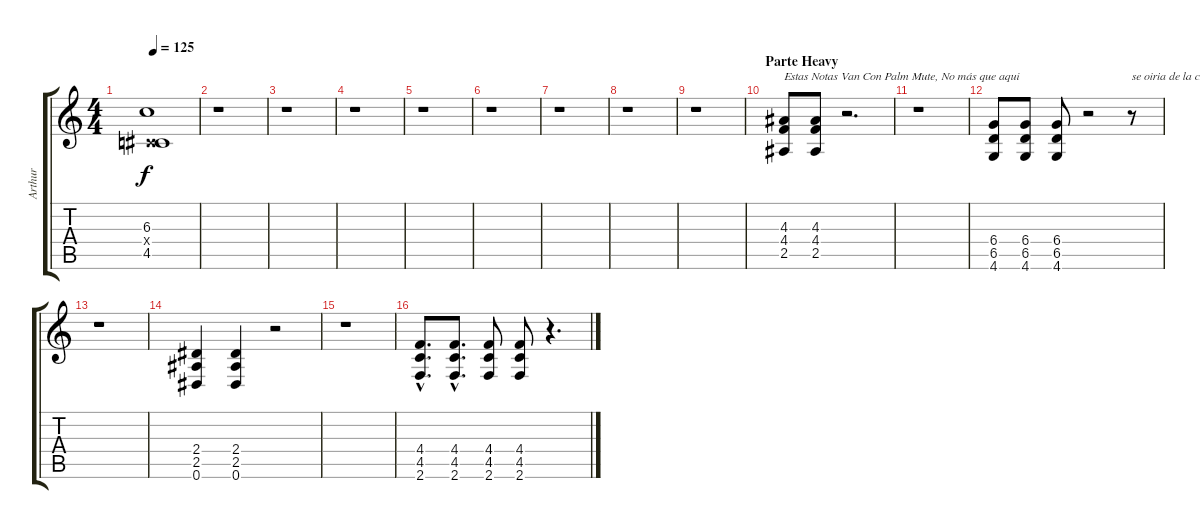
\track ("Arthur" "Arthur") {instrument distortionguitar}
\staff {score tabs}
\tuning (Eb4 Bb3 Gb3 Db3 Ab2 Eb2) {hide}
\ts (4 4)
\tempo 125
\clef g2
\ks c
(6.3 0.4{x} 4.5).1{dy f volume 7} |
r.1 |
r.1 |
r.1 |
r.1 |
r.1 |
r.1 |
r.1 |
r.1 |
\section ("" "Parte Heavy")
(4.3 4.4 2.5).8{txt "Estas Notas Van Con Palm Mute, No más que aqui" volume 11} (4.3 4.4 2.5).8 r.2{d} |
r.1 |
(6.4 6.5 4.6).8 (6.4 6.5 4.6).8 (6.4 6.5 4.6).8 r.2 r.8{txt "se oiria de la chingada"} |
r.1 |
(2.4 2.5 0.6).4 (2.4 2.5 0.6).4 r.2 |
r.1 |
(4.4{hac} 4.5{hac} 2.6{hac}).8{d} (4.4{hac} 4.5{hac} 2.6{hac}).8{d} (4.4 4.5 2.6).8 (4.4 4.5 2.6).8 r.4{d}
